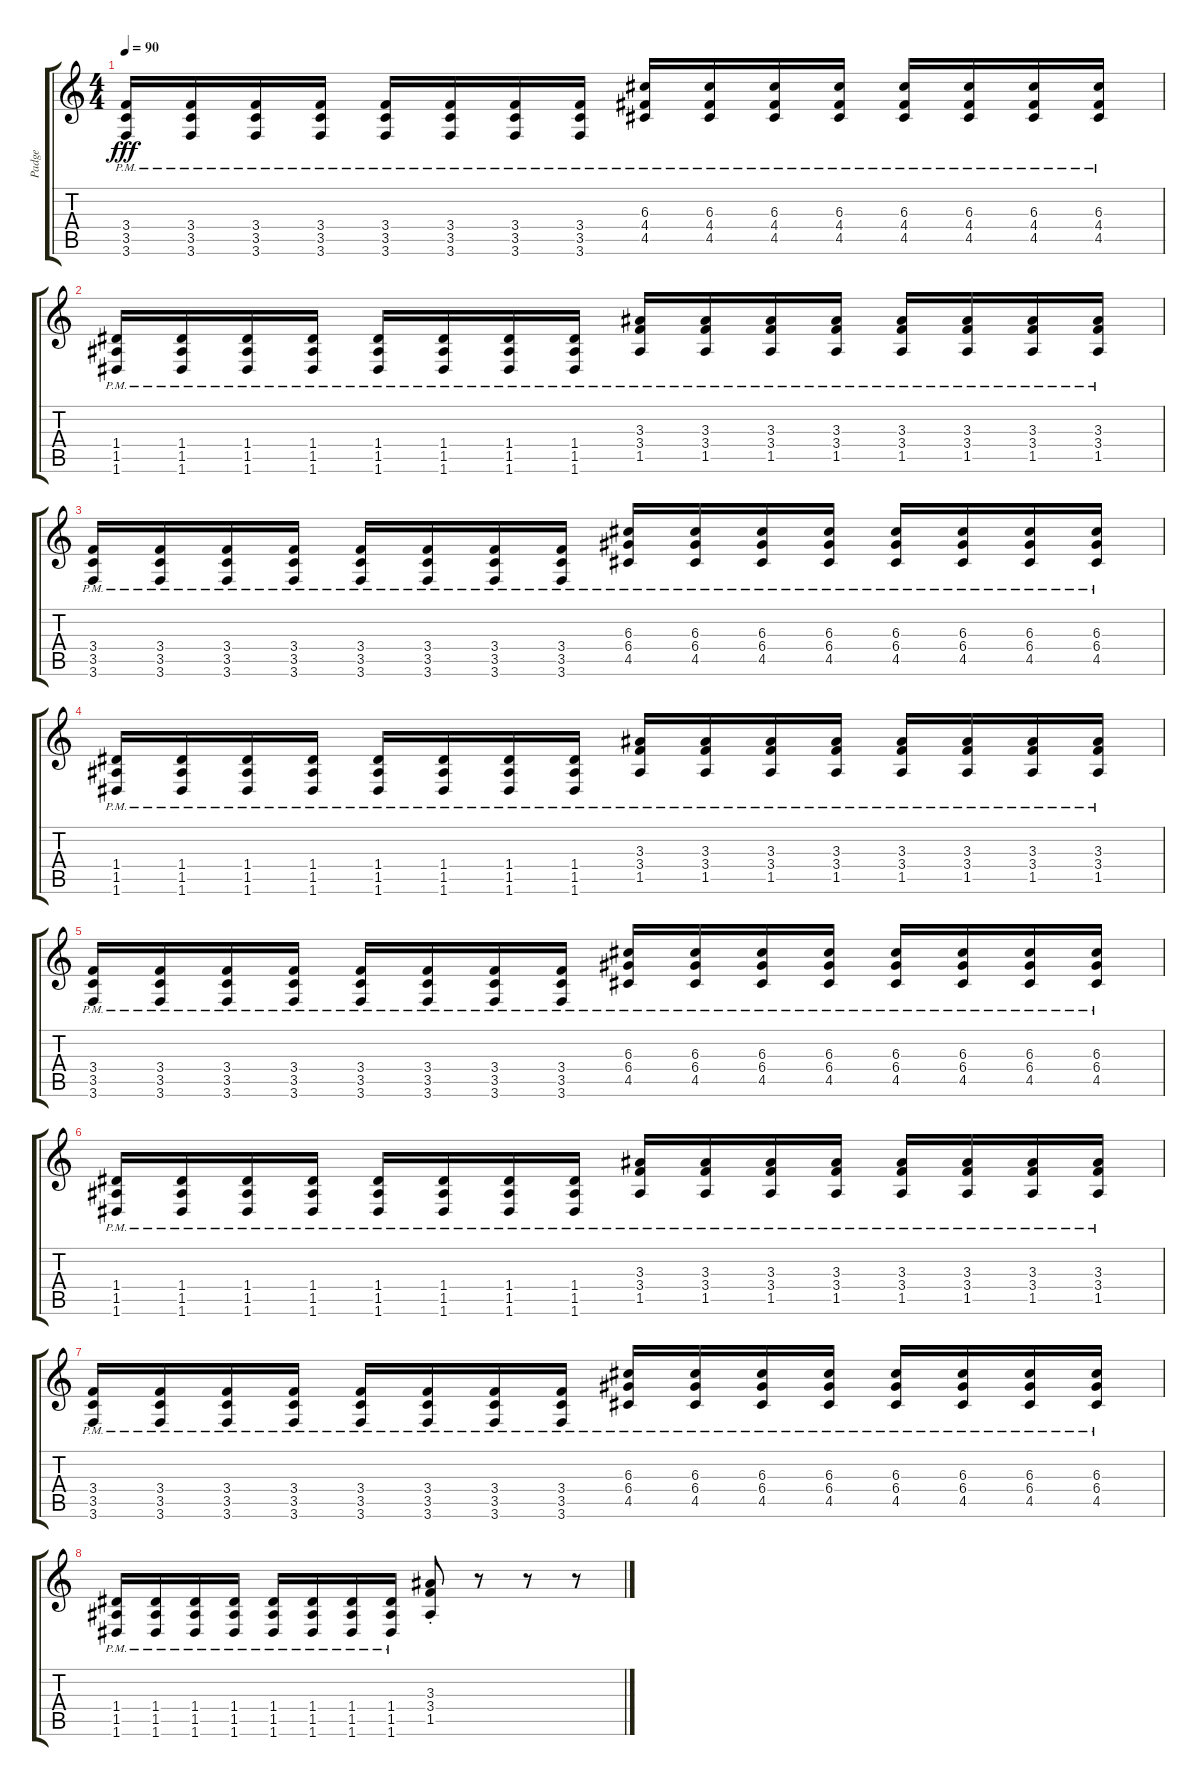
\track ("Padge" "Padge") {instrument acousticguitarsteel}
\staff {score tabs}
\tuning (E4 B3 G3 D3 A2 D2) {hide}
\ts (4 4)
\tempo 90
\clef g2
\ks c
(3.4{pm} 3.5{pm} 3.6{pm}).16{dy fff} (3.4{pm} 3.5{pm} 3.6{pm}).16 (3.4{pm} 3.5{pm} 3.6{pm}).16 (3.4{pm} 3.5{pm} 3.6{pm}).16 (3.4{pm} 3.5{pm} 3.6{pm}).16 (3.4{pm} 3.5{pm} 3.6{pm}).16 (3.4{pm} 3.5{pm} 3.6{pm}).16 (3.4{pm} 3.5{pm} 3.6{pm}).16 (6.3{pm} 4.4{pm} 4.5{pm}).16 (6.3{pm} 4.4{pm} 4.5{pm}).16 (6.3{pm} 4.4{pm} 4.5{pm}).16 (6.3{pm} 4.4{pm} 4.5{pm}).16 (6.3{pm} 4.4{pm} 4.5{pm}).16 (6.3{pm} 4.4{pm} 4.5{pm}).16 (6.3{pm} 4.4{pm} 4.5{pm}).16 (6.3{pm} 4.4{pm} 4.5{pm}).16 |
(1.4{pm} 1.5{pm} 1.6{pm}).16 (1.4{pm} 1.5{pm} 1.6{pm}).16 (1.4{pm} 1.5{pm} 1.6{pm}).16 (1.4{pm} 1.5{pm} 1.6{pm}).16 (1.4{pm} 1.5{pm} 1.6{pm}).16 (1.4{pm} 1.5{pm} 1.6{pm}).16 (1.4{pm} 1.5{pm} 1.6{pm}).16 (1.4{pm} 1.5{pm} 1.6{pm}).16 (3.3{pm} 3.4{pm} 1.5{pm}).16 (3.3{pm} 3.4{pm} 1.5{pm}).16 (3.3{pm} 3.4{pm} 1.5{pm}).16 (3.3{pm} 3.4{pm} 1.5{pm}).16 (3.3{pm} 3.4{pm} 1.5{pm}).16 (3.3{pm} 3.4{pm} 1.5{pm}).16 (3.3{pm} 3.4{pm} 1.5{pm}).16 (3.3{pm} 3.4{pm} 1.5{pm}).16 |
(3.4{pm} 3.5{pm} 3.6{pm}).16 (3.4{pm} 3.5{pm} 3.6{pm}).16 (3.4{pm} 3.5{pm} 3.6{pm}).16 (3.4{pm} 3.5{pm} 3.6{pm}).16 (3.4{pm} 3.5{pm} 3.6{pm}).16 (3.4{pm} 3.5{pm} 3.6{pm}).16 (3.4{pm} 3.5{pm} 3.6{pm}).16 (3.4{pm} 3.5{pm} 3.6{pm}).16 (6.3{pm} 6.4{pm} 4.5{pm}).16 (6.3{pm} 6.4{pm} 4.5{pm}).16 (6.3{pm} 6.4{pm} 4.5{pm}).16 (6.3{pm} 6.4{pm} 4.5{pm}).16 (6.3{pm} 6.4{pm} 4.5{pm}).16 (6.3{pm} 6.4{pm} 4.5{pm}).16 (6.3{pm} 6.4{pm} 4.5{pm}).16 (6.3{pm} 6.4{pm} 4.5{pm}).16 |
(1.4{pm} 1.5{pm} 1.6{pm}).16 (1.4{pm} 1.5{pm} 1.6{pm}).16 (1.4{pm} 1.5{pm} 1.6{pm}).16 (1.4{pm} 1.5{pm} 1.6{pm}).16 (1.4{pm} 1.5{pm} 1.6{pm}).16 (1.4{pm} 1.5{pm} 1.6{pm}).16 (1.4{pm} 1.5{pm} 1.6{pm}).16 (1.4{pm} 1.5{pm} 1.6{pm}).16 (3.3{pm} 3.4{pm} 1.5{pm}).16 (3.3{pm} 3.4{pm} 1.5{pm}).16 (3.3{pm} 3.4{pm} 1.5{pm}).16 (3.3{pm} 3.4{pm} 1.5{pm}).16 (3.3{pm} 3.4{pm} 1.5{pm}).16 (3.3{pm} 3.4{pm} 1.5{pm}).16 (3.3{pm} 3.4{pm} 1.5{pm}).16 (3.3{pm} 3.4{pm} 1.5{pm}).16 |
(3.4{pm} 3.5{pm} 3.6{pm}).16 (3.4{pm} 3.5{pm} 3.6{pm}).16 (3.4{pm} 3.5{pm} 3.6{pm}).16 (3.4{pm} 3.5{pm} 3.6{pm}).16 (3.4{pm} 3.5{pm} 3.6{pm}).16 (3.4{pm} 3.5{pm} 3.6{pm}).16 (3.4{pm} 3.5{pm} 3.6{pm}).16 (3.4{pm} 3.5{pm} 3.6{pm}).16 (6.3{pm} 6.4{pm} 4.5{pm}).16 (6.3{pm} 6.4{pm} 4.5{pm}).16 (6.3{pm} 6.4{pm} 4.5{pm}).16 (6.3{pm} 6.4{pm} 4.5{pm}).16 (6.3{pm} 6.4{pm} 4.5{pm}).16 (6.3{pm} 6.4{pm} 4.5{pm}).16 (6.3{pm} 6.4{pm} 4.5{pm}).16 (6.3{pm} 6.4{pm} 4.5{pm}).16 |
(1.4{pm} 1.5{pm} 1.6{pm}).16 (1.4{pm} 1.5{pm} 1.6{pm}).16 (1.4{pm} 1.5{pm} 1.6{pm}).16 (1.4{pm} 1.5{pm} 1.6{pm}).16 (1.4{pm} 1.5{pm} 1.6{pm}).16 (1.4{pm} 1.5{pm} 1.6{pm}).16 (1.4{pm} 1.5{pm} 1.6{pm}).16 (1.4{pm} 1.5{pm} 1.6{pm}).16 (3.3{pm} 3.4{pm} 1.5{pm}).16 (3.3{pm} 3.4{pm} 1.5{pm}).16 (3.3{pm} 3.4{pm} 1.5{pm}).16 (3.3{pm} 3.4{pm} 1.5{pm}).16 (3.3{pm} 3.4{pm} 1.5{pm}).16 (3.3{pm} 3.4{pm} 1.5{pm}).16 (3.3{pm} 3.4{pm} 1.5{pm}).16 (3.3{pm} 3.4{pm} 1.5{pm}).16 |
(3.4{pm} 3.5{pm} 3.6{pm}).16 (3.4{pm} 3.5{pm} 3.6{pm}).16 (3.4{pm} 3.5{pm} 3.6{pm}).16 (3.4{pm} 3.5{pm} 3.6{pm}).16 (3.4{pm} 3.5{pm} 3.6{pm}).16 (3.4{pm} 3.5{pm} 3.6{pm}).16 (3.4{pm} 3.5{pm} 3.6{pm}).16 (3.4{pm} 3.5{pm} 3.6{pm}).16 (6.3{pm} 6.4{pm} 4.5{pm}).16 (6.3{pm} 6.4{pm} 4.5{pm}).16 (6.3{pm} 6.4{pm} 4.5{pm}).16 (6.3{pm} 6.4{pm} 4.5{pm}).16 (6.3{pm} 6.4{pm} 4.5{pm}).16 (6.3{pm} 6.4{pm} 4.5{pm}).16 (6.3{pm} 6.4{pm} 4.5{pm}).16 (6.3{pm} 6.4{pm} 4.5{pm}).16 |
(1.4{pm} 1.5{pm} 1.6{pm}).16 (1.4{pm} 1.5{pm} 1.6{pm}).16 (1.4{pm} 1.5{pm} 1.6{pm}).16 (1.4{pm} 1.5{pm} 1.6{pm}).16 (1.4{pm} 1.5{pm} 1.6{pm}).16 (1.4{pm} 1.5{pm} 1.6{pm}).16 (1.4{pm} 1.5{pm} 1.6{pm}).16 (1.4{pm} 1.5{pm} 1.6{pm}).16 (3.3{st} 3.4{st} 1.5{st}).8 r.8 r.8 r.8
